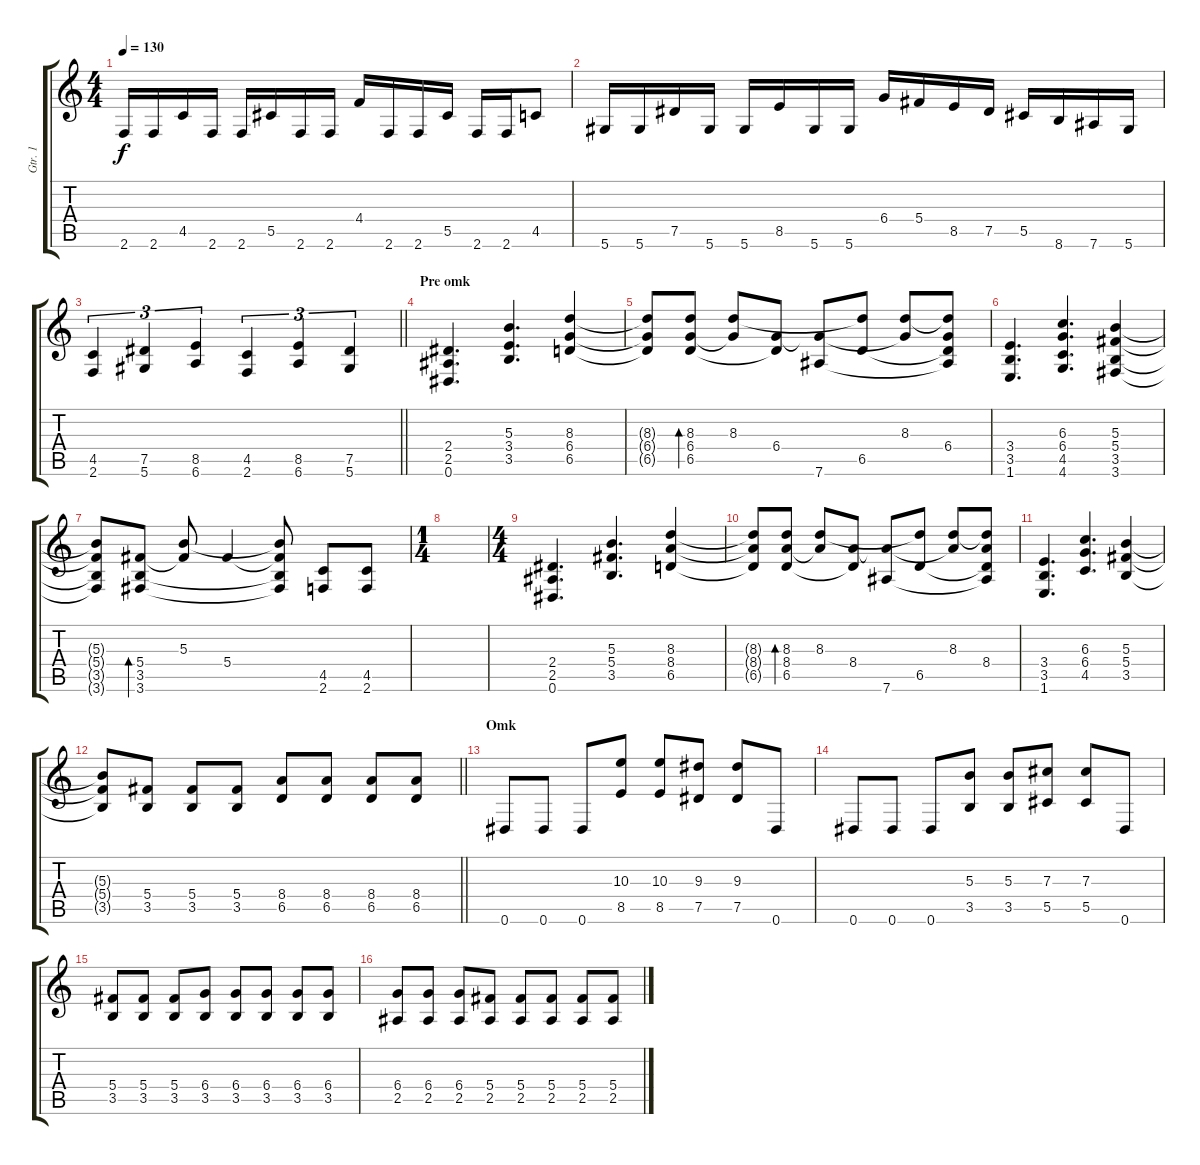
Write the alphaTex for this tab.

\track ("Gtr. 1" "Gtr. 1") {instrument distortionguitar}
\staff {score tabs}
\tuning (Eb4 Bb3 Gb3 Db3 Ab2 Eb2) {hide}
\ts (4 4)
\tempo 130
\clef g2
\ks c
2.6.16{dy f} 2.6.16 4.5.16 2.6.16 2.6.16 5.5.16 2.6.16 2.6.16 4.4.16 2.6.16 2.6.16 5.5.16 2.6.16 2.6.16 4.5.8 |
5.6.16 5.6.16 7.5.16 5.6.16 5.6.16 8.5.16 5.6.16 5.6.16 6.4.16 5.4.16 8.5.16 7.5.16 5.5.16 8.6.16 7.6.16 5.6.16 |
\barLineRight lightlight
(4.5 2.6).4{tu (3 2)} (7.5 5.6).4{tu (3 2)} (8.5 6.6).4{tu (3 2)} (4.5 2.6).4{tu (3 2)} (8.5 6.6).4{tu (3 2)} (7.5 5.6).4{tu (3 2)} |
\section ("" "Pre omk")
(2.4 2.5 0.6).4{d} (5.3 3.4 3.5).4{d} (8.3 6.4 6.5).4 |
(8.3{t} 6.4{t} 6.5{t}).8 (8.3 6.4 6.5).8{bd 240} (8.3 6.4{t}).8 (6.4 6.5{t}).8 (6.4{t} 7.6).8 (8.3{t} 6.5).8 (8.3 6.4{t}).8 (8.3{t} 6.4 6.5{t} 7.6{t}).8 |
(3.4 3.5 1.6).4{d} (6.3 6.4 4.5 4.6).4{d} (5.3 5.4 3.5 3.6).4 |
(5.3{t} 5.4{t} 3.5{t} 3.6{t}).8 (5.4 3.5 3.6).8{bd 240} (5.3 5.4{t}).8 5.4.4 (5.3{t} 5.4{t} 3.5{t} 3.6{t}).8 (4.5 2.6).8 (4.5 2.6).8 |
\ts (1 4)
|
\ts (4 4)
(2.4 2.5 0.6).4{d} (5.3 5.4 3.5).4{d} (8.3 8.4 6.5).4 |
(8.3{t} 8.4{t} 6.5{t}).8 (8.3 8.4 6.5).8{bd 240} (8.3 8.4{t}).8 (8.4 6.5{t}).8 (8.4{t} 7.6).8 (8.3{t} 6.5).8 (8.3 8.4{t}).8 (8.3{t} 8.4 6.5{t} 7.6{t}).8 |
(3.4 3.5 1.6).4{d} (6.3 6.4 4.5).4{d} (5.3 5.4 3.5).4 |
\barLineRight lightlight
(5.3{t} 5.4{t} 3.5{t}).8 (5.4 3.5).8 (5.4 3.5).8 (5.4 3.5).8 (8.4 6.5).8 (8.4 6.5).8 (8.4 6.5).8 (8.4 6.5).8 |
\section ("" "Omk")
0.6.8 0.6.8 0.6.8 (10.3 8.5).8 (10.3 8.5).8 (9.3 7.5).8 (9.3 7.5).8 0.6.8 |
0.6.8 0.6.8 0.6.8 (5.3 3.5).8 (5.3 3.5).8 (7.3 5.5).8 (7.3 5.5).8 0.6.8 |
(5.4 3.5).8 (5.4 3.5).8 (5.4 3.5).8 (6.4 3.5).8 (6.4 3.5).8 (6.4 3.5).8 (6.4 3.5).8 (6.4 3.5).8 |
(6.4 2.5).8 (6.4 2.5).8 (6.4 2.5).8 (5.4 2.5).8 (5.4 2.5).8 (5.4 2.5).8 (5.4 2.5).8 (5.4 2.5).8
